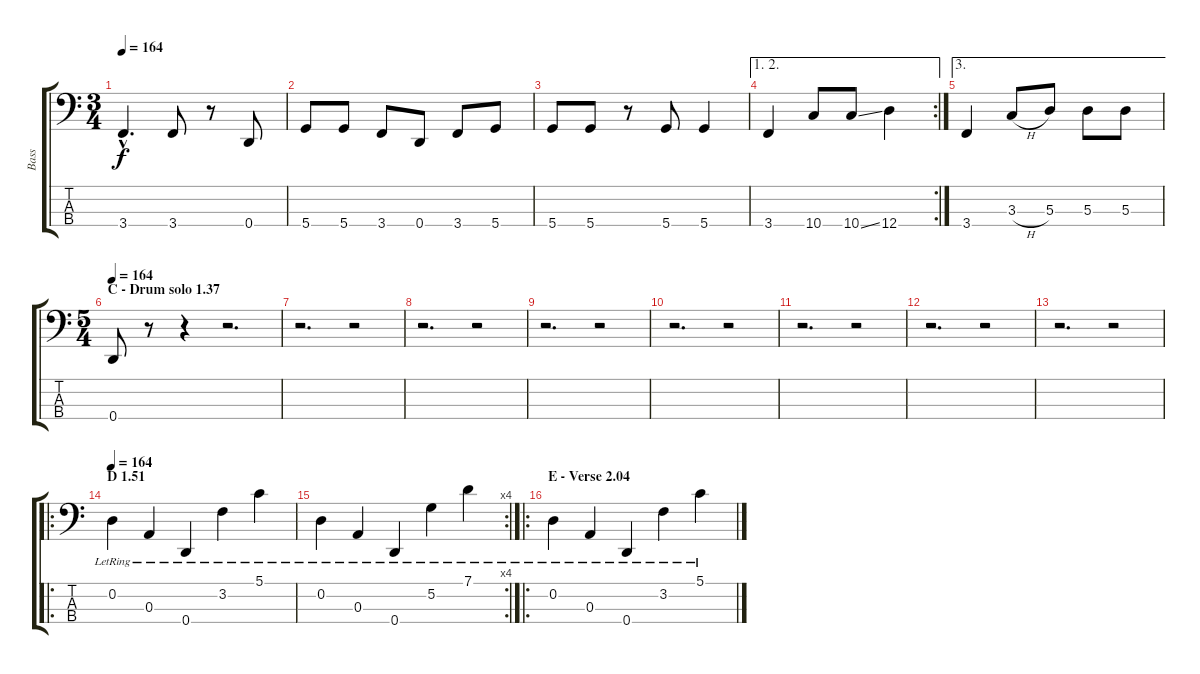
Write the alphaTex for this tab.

\track ("Bass" "Bass") {instrument electricbasspick}
\staff {score tabs}
\tuning (G2 D2 A1 D1) {hide}
\ts (3 4)
\tempo 164
\clef f4
\ks c
3.4{hac}.4{d dy f} 3.4.8 r.8 0.4.8 |
5.4.8 5.4.8 3.4.8 0.4.8 3.4.8 5.4.8 |
5.4.8 5.4.8 r.8 5.4.8 5.4.4 |
\ae (1 2)
\rc 2
3.4.4 10.4.8 10.4{ss}.8 12.4.4 |
\ae 3
3.4.4 3.3{h}.8 5.3.8 5.3.8 5.3.8 |
\ts (5 4)
\section ("" "C - Drum solo 1.37")
\tempo 164
0.4.8 r.8 r.4 r.2{d} |
r.2{d} r.2 |
r.2{d} r.2 |
r.2{d} r.2 |
r.2{d} r.2 |
r.2{d} r.2 |
r.2{d} r.2 |
r.2{d} r.2 |
\ro
\section ("" "D 1.51")
\tempo 164
0.2{lr}.4 0.3{lr}.4 0.4{lr}.4 3.2{lr}.4 5.1{lr}.4 |
\rc 4
0.2{lr}.4 0.3{lr}.4 0.4{lr}.4 5.2{lr}.4 7.1{lr}.4 |
\ro
\section ("" "E - Verse 2.04")
0.2{lr}.4 0.3{lr}.4 0.4{lr}.4 3.2{lr}.4 5.1{lr}.4
